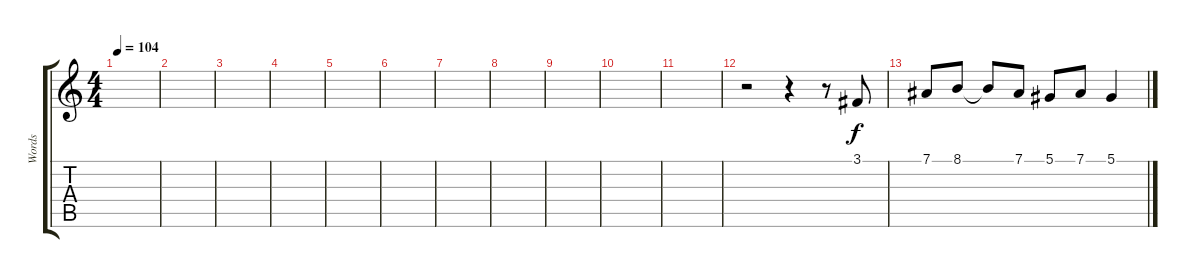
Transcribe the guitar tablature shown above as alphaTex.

\track ("Words" "Words") {instrument bassoon}
\staff {score tabs}
\tuning (Eb4 Bb3 Gb3 Db3 Ab2 Eb2) {hide}
\ts (4 4)
\tempo 104
\clef g2
\ks c
|
|
|
|
|
|
|
|
|
|
|
r.2 r.4 r.8 3.1.8 |
7.1.8 8.1.8 8.1{t}.8 7.1.8 5.1.8 7.1.8 5.1.4
